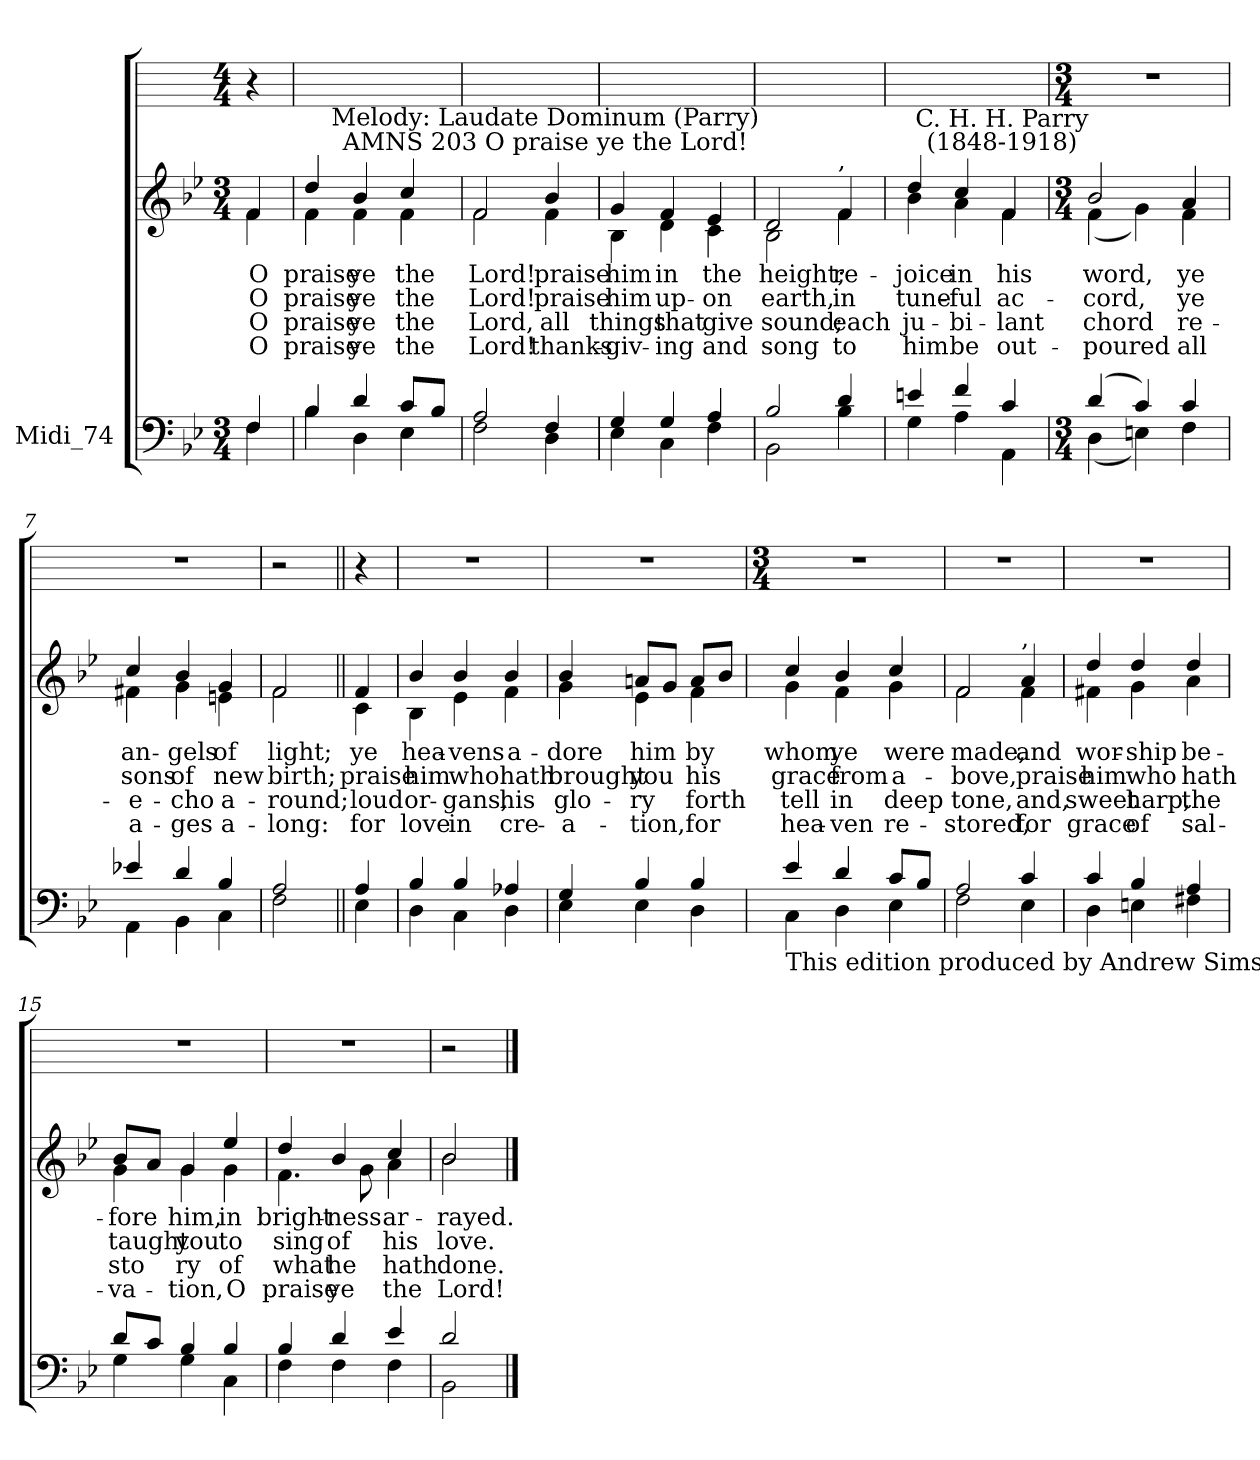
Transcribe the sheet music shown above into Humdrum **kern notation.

**kern	**kern	**text	**text	**text	**text	**kern
*part3	*part2	*part2	*part2	*part2	*part2	*part1
*staff3	*staff2	*staff2	*staff2	*staff2	*staff2	*staff1
*I"Midi_74	*	*	*	*	*	*
*clefF4	*clefG2	*	*	*	*	*
*k[b-e-]	*k[b-e-]	*	*	*	*	*
*B-:	*B-:	*	*	*	*	*
*M3/4	*M3/4	*	*	*	*	*M4/4
=	=	=	=	=	=	=
*^	*	*	*	*	*	*
!	!	!LO:TX:a:cj:t=H. W. Baker\n(1821-1877)	!	!	!	!	!
!	!	!	!LO:LY:b	!LO:LY:b	!LO:LY:b	!LO:LY:b	!
*	*	*^	*	*	*	*	*
4F/	4F\	4f/	4f\	O	O	O	O	4r
=1	=1	=1	=1	=1	=1	=1	=1	=1
!	!	!	!	!LO:LY:b	!LO:LY:b	!LO:LY:b	!LO:LY:b	!
4B-/	4B-\	4dd/	4f\	praise	praise	praise	praise	2.r
!	!	!	!	!LO:LY:b	!LO:LY:b	!LO:LY:b	!LO:LY:b	!
4d/	4D\	4b-/	4f\	ye	ye	ye	ye	.
!	!	!	!	!LO:LY:b	!LO:LY:b	!LO:LY:b	!LO:LY:b	!
8c/L	4E-\	4cc/	4f\	the	the	the	the	.
8B-/J	.	.	.	.	.	.	.	.
=2	=2	=2	=2	=2	=2	=2	=2	=2
!	!	!	!	!LO:LY:b	!LO:LY:b	!LO:LY:b	!LO:LY:b	!
2A/	2F\	2f/	2f\	Lord!	Lord!	Lord,	Lord!	2.r
!	!	!LO:TX:a:cj:t=AMNS 203 O praise ye the Lord!	!	!	!	!	!	!
!	!	!LO:TX:a:cj:t=Melody&colon; Laudate Dominum (Parry)	!	!	!	!	!	!
!	!	!	!	!LO:LY:b	!LO:LY:b	!LO:LY:b	!LO:LY:b	!
4F/	4D\	4b-/	4f\	praise	praise	all	thanks-	.
=3	=3	=3	=3	=3	=3	=3	=3	=3
!	!	!	!	!LO:LY:b	!LO:LY:b	!LO:LY:b	!LO:LY:b	!
4G/	4E-\	4g/	4B-\	-him	him	things	giv-	2.r
!	!	!	!	!LO:LY:b	!LO:LY:b	!LO:LY:b	!LO:LY:b	!
4G/	4C\	4f/	4d\	-in	up-	-that	ing	.
!	!	!	!	!LO:LY:b	!LO:LY:b	!LO:LY:b	!LO:LY:b	!
4A/	4F\	4e-/	4c\	the	on	give	and	.
=4	=4	=4	=4	=4	=4	=4	=4	=4
!	!	!	!	!LO:LY:b	!LO:LY:b	!LO:LY:b	!LO:LY:b	!
2B-/	2BB-\	2d/	2B-\	height;	earth,	sound;	song	2.r
!	!	!LO:TX:a:t=,	!	!	!	!	!	!
!	!	!	!	!LO:LY:b	!LO:LY:b	!LO:LY:b	!LO:LY:b	!
4d/	4B-\	4f/	4f\	re-	-in	each	to	.
=5	=5	=5	=5	=5	=5	=5	=5	=5
!	!	!	!	!LO:LY:b	!LO:LY:b	!LO:LY:b	!LO:LY:b	!
4en/	4G\	4dd/	4b-\	joice	tune-	-ju-	-him	2.r
!	!	!	!	!LO:LY:b	!LO:LY:b	!LO:LY:b	!LO:LY:b	!
4f/	4A\	4cc/	4a\	in	ful	bi-	-be	.
!	!	!LO:TX:a:cj:t=C. H. H. Parry\n(1848-1918)	!	!	!	!	!	!
!	!	!	!	!LO:LY:b	!LO:LY:b	!LO:LY:b	!LO:LY:b	!
4c/	4AA\	4f/	4f\	his	ac-	-lant	out-	.
!!LO:LB:g=z
=6	=6	=6	=6	=6	=6	=6	=6	=6
*M3/4	*	*M3/4	*	*	*	*	*	*M3/4
!	!	!	!	!LO:LY:b	!LO:LY:b	!LO:LY:b	!LO:LY:b	!
(>4d/	(<4D\	2b-/	(<4f\	-word,	cord,	chord	poured	2.r
4c/)	4En\)	.	4g\)	.	.	.	.	.
!	!	!	!	!LO:LY:b	!LO:LY:b	!LO:LY:b	!LO:LY:b	!
4c/	4F\	4a/	4f\	ye	ye	re-	-all	.
=7	=7	=7	=7	=7	=7	=7	=7	=7
!	!	!	!	!LO:LY:b	!LO:LY:b	!LO:LY:b	!LO:LY:b	!
4e-X/	4AA\	4cc/	4f#X\	an-	-sons	e-	-a-	2.r
!	!	!	!	!LO:LY:b	!LO:LY:b	!LO:LY:b	!LO:LY:b	!
4d/	4BB-\	4b-/	4g\	-gels	of	cho	ges	.
!	!	!	!	!LO:LY:b	!LO:LY:b	!LO:LY:b	!LO:LY:b	!
4B-/	4C\	4g/	4en\	of	new	a-	-a-	.
=8	=8	=8	=8	=8	=8	=8	=8	=8
!	!	!	!	!LO:LY:b	!LO:LY:b	!LO:LY:b	!LO:LY:b	!
2A/	2F\	2f/	2f\	-light;	birth;	round;	long:	2r
=9||	=9||	=9||	=9||	=9||	=9||	=9||	=9||	=9||
!	!	!	!	!LO:LY:b	!LO:LY:b	!LO:LY:b	!LO:LY:b	!
4A/	4E-\	4f/	4c\	ye	praise	loud	for	4r
=10	=10	=10	=10	=10	=10	=10	=10	=10
!	!	!	!	!LO:LY:b	!LO:LY:b	!LO:LY:b	!LO:LY:b	!
4B-/	4D\	4b-/	4B-\	hea-	-him	or-	-love	2.r
!	!	!	!	!LO:LY:b	!LO:LY:b	!LO:LY:b	!LO:LY:b	!
4B-/	4C\	4b-/	4e-\	vens	who	gans,	in	.
!	!	!	!	!LO:LY:b	!LO:LY:b	!LO:LY:b	!LO:LY:b	!
4A-X/	4D\	4b-/	4f\	a-	-hath	his	cre-	.
=11	=11	=11	=11	=11	=11	=11	=11	=11
!	!	!	!	!LO:LY:b	!LO:LY:b	!LO:LY:b	!LO:LY:b	!
4G/	4E-\	4b-/	4g\	-dore	brought	glo-	-a-	2.r
!	!	!	!	!LO:LY:b	!LO:LY:b	!LO:LY:b	!LO:LY:b	!
4B-/	4E-\	8an/L	4e-\	-him	you	ry	tion,	.
.	.	8g/J	.	.	.	.	.	.
!	!	!	!	!LO:LY:b	!LO:LY:b	!LO:LY:b	!LO:LY:b	!
4B-/	4D\	8a/L	4f\	by	his	forth	for	.
.	.	8b-/J	.	.	.	.	.	.
!!LO:LB:g=z
=12	=12	=12	=12	=12	=12	=12	=12	=12
*	*	*	*	*	*	*	*	*M3/4
!LO:TX:b:t=This edition produced by Andrew Sims, 2020	!	!	!	!	!	!	!	!
!	!	!	!	!LO:LY:b	!LO:LY:b	!LO:LY:b	!LO:LY:b	!
4e-/	4C\	4cc/	4g\	whom	grace	tell	hea-	2.r
!	!	!	!	!LO:LY:b	!LO:LY:b	!LO:LY:b	!LO:LY:b	!
4d/	4D\	4b-/	4f\	-ye	from	in	ven	.
!	!	!	!	!LO:LY:b	!LO:LY:b	!LO:LY:b	!LO:LY:b	!
8c/L	4E-\	4cc/	4g\	were	a-	-deep	re-	.
8B-/J	.	.	.	.	.	.	.	.
=13	=13	=13	=13	=13	=13	=13	=13	=13
!	!	!	!	!LO:LY:b	!LO:LY:b	!LO:LY:b	!LO:LY:b	!
2A/	2F\	2f/	2f\	-made,	bove,	tone,	stored,	2.r
!	!	!LO:TX:a:t=,	!	!	!	!	!	!
!	!	!	!	!LO:LY:b	!LO:LY:b	!LO:LY:b	!LO:LY:b	!
4c/	4E-\	4a/	4f\	and	praise	and,	for	.
=14	=14	=14	=14	=14	=14	=14	=14	=14
!	!	!	!	!LO:LY:b	!LO:LY:b	!LO:LY:b	!LO:LY:b	!
4c/	4D\	4dd/	4f#X\	wor-	-him	sweet	grace	2.r
!	!	!	!	!LO:LY:b	!LO:LY:b	!LO:LY:b	!LO:LY:b	!
4B-/	4En\	4dd/	4g\	ship	who	harp,	of	.
!	!	!	!	!LO:LY:b	!LO:LY:b	!LO:LY:b	!LO:LY:b	!
4A/	4F#X\	4dd/	4a\	be-	-hath	the	sal-	.
=15	=15	=15	=15	=15	=15	=15	=15	=15
!	!	!	!	!LO:LY:b	!LO:LY:b	!LO:LY:b	!LO:LY:b	!
8d/L	4G\	8b-/L	4g\	-fore	taught	sto	va-	2.r
8c/J	.	8a/J	.	.	.	.	.	.
!	!	!	!	!LO:LY:b	!LO:LY:b	!LO:LY:b	!LO:LY:b	!
4B-/	4G\	4g/	4g\	-him,	you	ry	tion,	.
!	!	!	!	!LO:LY:b	!LO:LY:b	!LO:LY:b	!LO:LY:b	!
4B-/	4C\	4ee-/	4g\	in	to	of	O	.
=16	=16	=16	=16	=16	=16	=16	=16	=16
!	!	!	!	!LO:LY:b	!LO:LY:b	!LO:LY:b	!LO:LY:b	!
4B-/	4F\	4dd/	4.f\	bright-	-sing	what	praise	2.r
!	!	!	!	!LO:LY:b	!LO:LY:b	!LO:LY:b	!LO:LY:b	!
4d/	4F\	4b-/	.	ness	of	he	ye	.
.	.	.	8g\	.	.	.	.	.
!	!	!	!	!LO:LY:b	!LO:LY:b	!LO:LY:b	!LO:LY:b	!
4e-/	4F\	4cc/	4a\	ar-	-his	hath	the	.
=17	=17	=17	=17	=17	=17	=17	=17	=17
!	!	!	!	!LO:LY:b	!LO:LY:b	!LO:LY:b	!LO:LY:b	!
2d/	2BB-\	2b-/	2b-\	rayed.	love.	done.	Lord!	2r
*v	*v	*	*	*	*	*	*	*
*	*v	*v	*	*	*	*	*
==	==	==	==	==	==	==
*-	*-	*-	*-	*-	*-	*-
